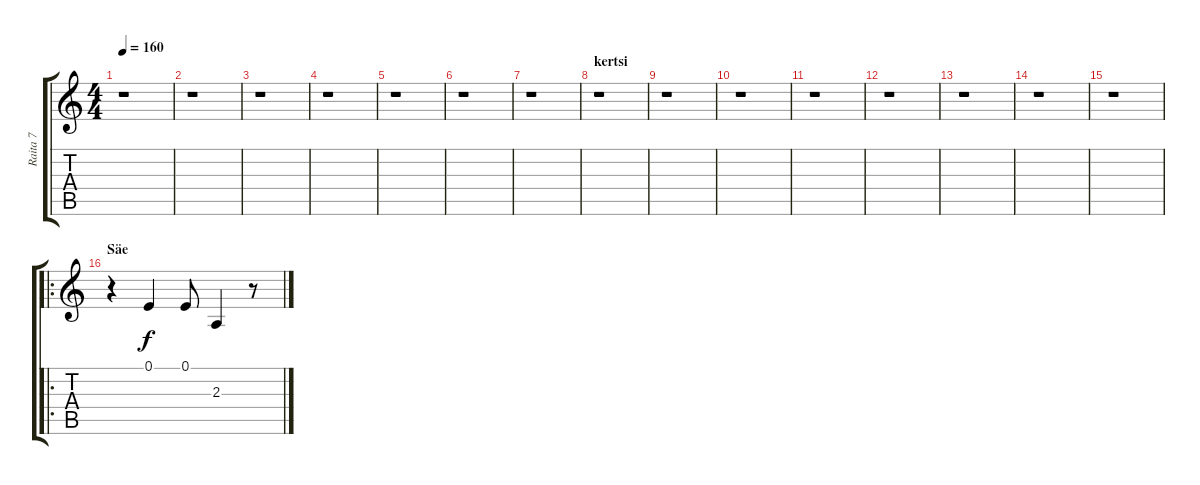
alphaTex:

\track ("Raita 7" "Raita 7") {instrument lead6voice}
\staff {score tabs}
\tuning (E4 B3 G3 D3 A2 E2) {hide}
\ts (4 4)
\tempo 160
\clef g2
\ks c
r.1{dy f} |
r.1 |
r.1 |
r.1 |
r.1 |
r.1 |
r.1 |
\section ("" "kertsi")
r.1 |
r.1 |
r.1 |
r.1 |
r.1 |
r.1 |
r.1 |
r.1 |
\ro
\section ("" "Säe")
r.4 0.1.4 0.1.8 2.3.4 r.8
